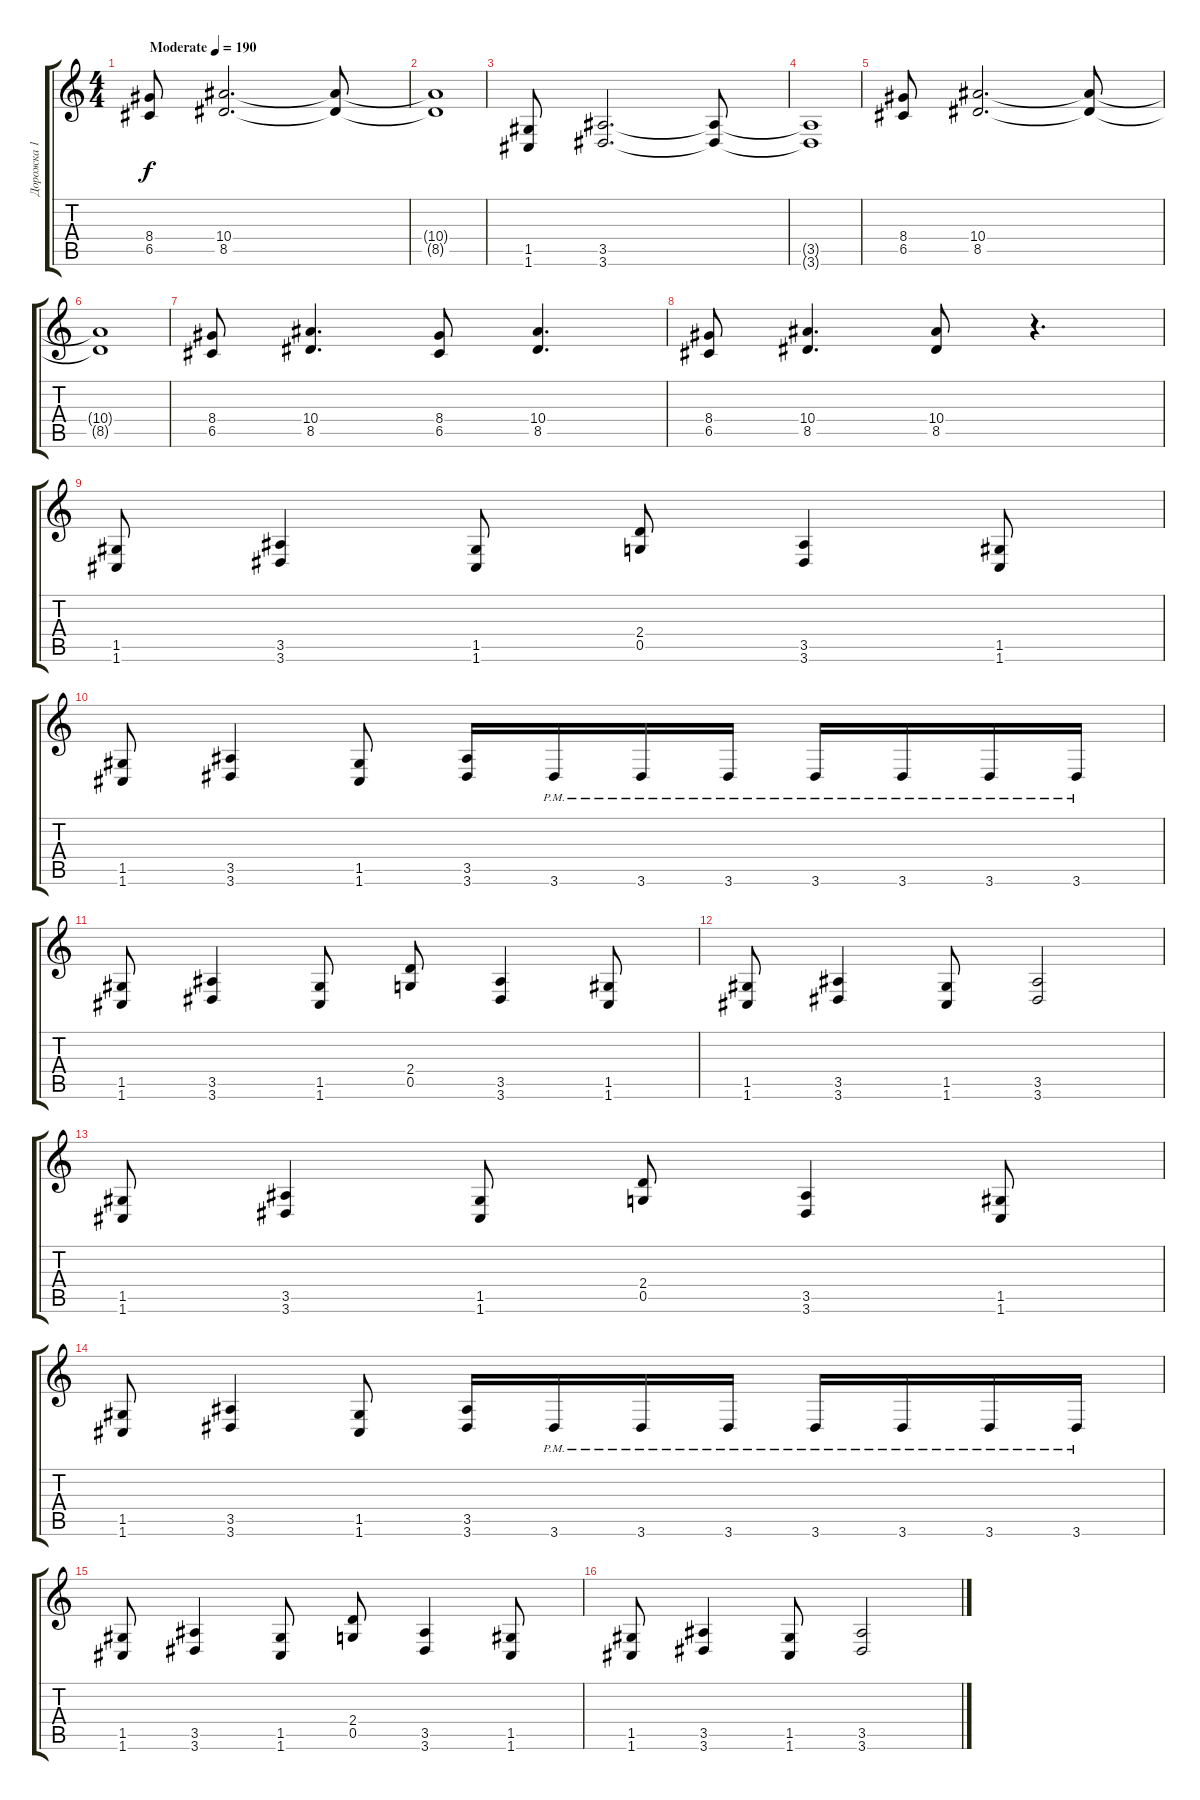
\track ("Дорожка 1" "Дорожка 1") {instrument distortionguitar}
\staff {score tabs}
\tuning (D4 A3 F3 C3 G2 C2) {hide}
\ts (4 4)
\tempo (190 "Moderate")
\clef g2
\ks c
(8.4 6.5).8{dy f instrument distortionguitar} (10.4 8.5).2{d} (10.4{t} 8.5{t}).8 |
(10.4{t} 8.5{t}).1 |
(1.5 1.6).8 (3.5 3.6).2{d} (3.5{t} 3.6{t}).8 |
(3.5{t} 3.6{t}).1 |
(8.4 6.5).8 (10.4 8.5).2{d} (10.4{t} 8.5{t}).8 |
(10.4{t} 8.5{t}).1 |
(8.4 6.5).8 (10.4 8.5).4{d} (8.4 6.5).8 (10.4 8.5).4{d} |
(8.4 6.5).8 (10.4 8.5).4{d} (10.4 8.5).8 r.4{d} |
(1.5 1.6).8 (3.5 3.6).4 (1.5 1.6).8 (2.4 0.5).8 (3.5 3.6).4 (1.5 1.6).8 |
(1.5 1.6).8 (3.5 3.6).4 (1.5 1.6).8 (3.5 3.6).16 3.6{pm}.16 3.6{pm}.16 3.6{pm}.16 3.6{pm}.16 3.6{pm}.16 3.6{pm}.16 3.6{pm}.16 |
(1.5 1.6).8 (3.5 3.6).4 (1.5 1.6).8 (2.4 0.5).8 (3.5 3.6).4 (1.5 1.6).8 |
(1.5 1.6).8 (3.5 3.6).4 (1.5 1.6).8 (3.5 3.6).2 |
(1.5 1.6).8 (3.5 3.6).4 (1.5 1.6).8 (2.4 0.5).8 (3.5 3.6).4 (1.5 1.6).8 |
(1.5 1.6).8 (3.5 3.6).4 (1.5 1.6).8 (3.5 3.6).16 3.6{pm}.16 3.6{pm}.16 3.6{pm}.16 3.6{pm}.16 3.6{pm}.16 3.6{pm}.16 3.6{pm}.16 |
(1.5 1.6).8 (3.5 3.6).4 (1.5 1.6).8 (2.4 0.5).8 (3.5 3.6).4 (1.5 1.6).8 |
(1.5 1.6).8 (3.5 3.6).4 (1.5 1.6).8 (3.5 3.6).2
